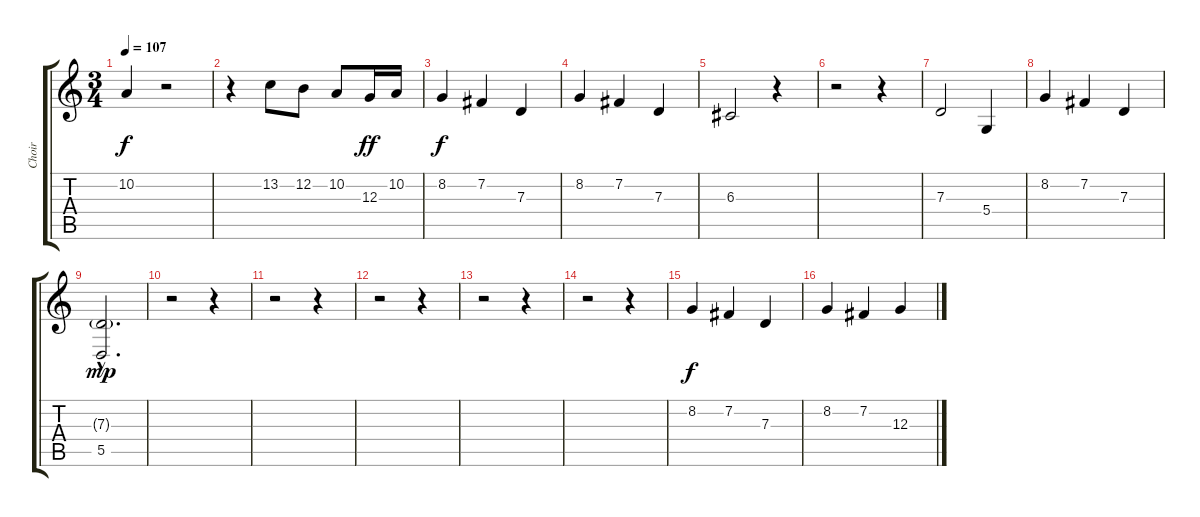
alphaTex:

\track ("Choir" "Choir") {instrument choiraahs}
\staff {score tabs}
\tuning (E4 B3 G3 D3 A2 E2) {hide}
\ts (3 4)
\tempo 107
\clef g2
\ks c
10.2.4{dy f} r.2 |
r.4 13.2.8 12.2.8 10.2.8 12.3.16{dy ff} 10.2.16 |
8.2.4{dy f} 7.2.4 7.3.4 |
8.2.4 7.2.4 7.3.4 |
6.3.2 r.4 |
r.2 r.4 |
7.3.2 5.4.4 |
8.2.4 7.2.4 7.3.4 |
(7.3{g hac} 5.5{hac}).2{d dy mp} |
r.2 r.4 |
r.2 r.4 |
r.2 r.4 |
r.2 r.4 |
r.2 r.4 |
8.2.4{dy f} 7.2.4 7.3.4 |
8.2.4 7.2.4 12.3.4
